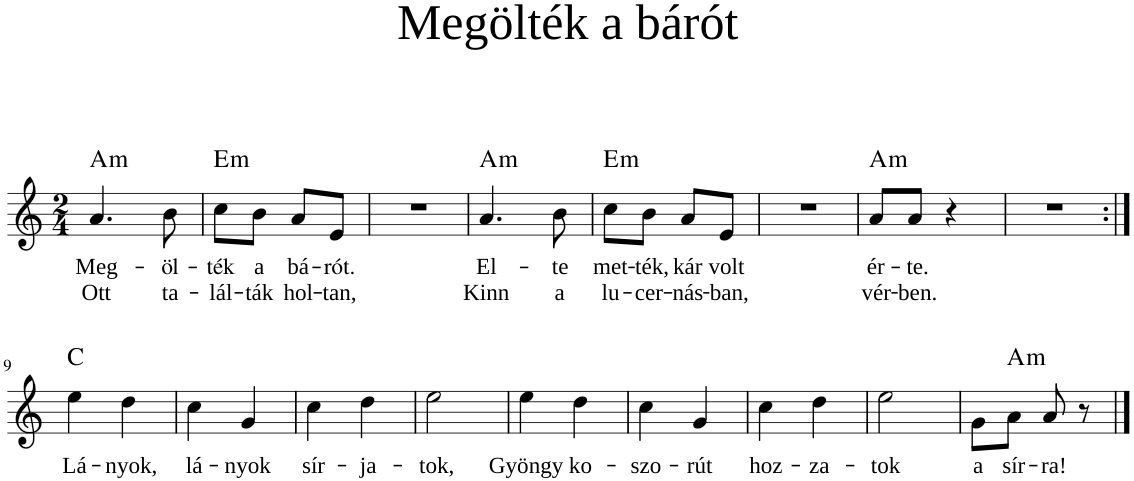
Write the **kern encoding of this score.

**kern	**text	**text	**harte
*part1	*part1	*part1	*part1
*staff1	*staff1	*staff1	*
*I"Piano	*	*	*
*I'Pno	*	*	*
*clefG2	*	*	*
*k[]	*	*	*
*M2/4	*	*	*
=1	=1	=1	=1
!	!LO:LY:b	!LO:LY:b	!LO:H:kt=m
4.a/	Meg-	Ott	A:min
!	!LO:LY:b	!LO:LY:b	!
8b\	-öl-	ta-	.
=2	=2	=2	=2
!	!LO:LY:b	!LO:LY:b	!LO:H:kt=m
8cc\L	-ték	-lál-	E:min
!	!LO:LY:b	!LO:LY:b	!
8b\J	a	-ták	.
!	!LO:LY:b	!LO:LY:b	!
8a/L	bá-	hol-	.
!	!LO:LY:b	!LO:LY:b	!
8e/J	-rót.	-tan,	.
=3	=3	=3	=3
2r	.	.	.
=4	=4	=4	=4
!	!LO:LY:b	!LO:LY:b	!LO:H:kt=m
4.a/	El-	Kinn	A:min
!	!LO:LY:b	!LO:LY:b	!
8b\	-te	a	.
=5	=5	=5	=5
!	!LO:LY:b	!LO:LY:b	!LO:H:kt=m
8cc\L	met-	lu-	E:min
!	!LO:LY:b	!LO:LY:b	!
8b\J	-ték,	-cer-	.
!	!LO:LY:b	!LO:LY:b	!
8a/L	kár	-nás-	.
!	!LO:LY:b	!LO:LY:b	!
8e/J	volt	-ban,	.
=6	=6	=6	=6
2r	.	.	.
=7	=7	=7	=7
!	!LO:LY:b	!LO:LY:b	!LO:H:kt=m
8a/L	ér-	vér-	A:min
!	!LO:LY:b	!LO:LY:b	!
8a/J	-te.	-ben.	.
4r	.	.	.
=8	=8	=8	=8
2r	.	.	.
!!LO:LB:g=z
=9:|!	=9:|!	=9:|!	=9:|!
!	!LO:LY:b	!	!LO:H:kt=N.C.
4ee\	Lá-	.	N
!	!LO:LY:b	!	!
4dd\	-nyok,	.	.
=10	=10	=10	=10
!	!LO:LY:b	!	!
4cc\	lá-	.	.
!	!LO:LY:b	!	!
4g/	-nyok	.	.
=11	=11	=11	=11
!	!LO:LY:b	!	!
4cc\	sír-	.	.
!	!LO:LY:b	!	!
4dd\	-ja-	.	.
=12	=12	=12	=12
!	!LO:LY:b	!	!
2ee\	-tok,	.	.
=13	=13	=13	=13
!	!LO:LY:b	!	!
4ee\	Gyöngy	.	.
!	!LO:LY:b	!	!
4dd\	ko-	.	.
=14	=14	=14	=14
!	!LO:LY:b	!	!
4cc\	-szo-	.	.
!	!LO:LY:b	!	!
4g/	-rút	.	.
=15	=15	=15	=15
!	!LO:LY:b	!	!
4cc\	hoz-	.	.
!	!LO:LY:b	!	!
4dd\	-za-	.	.
=16	=16	=16	=16
!	!LO:LY:b	!	!
2ee\	-tok	.	.
=17	=17	=17	=17
!	!LO:LY:b	!	!
8g\L	a	.	.
!	!LO:LY:b	!	!LO:H:kt=m
8a\J	sír-	.	A:min
!	!LO:LY:b	!	!
8a/	-ra!	.	.
8r	.	.	.
==	==	==	==
*-	*-	*-	*-
